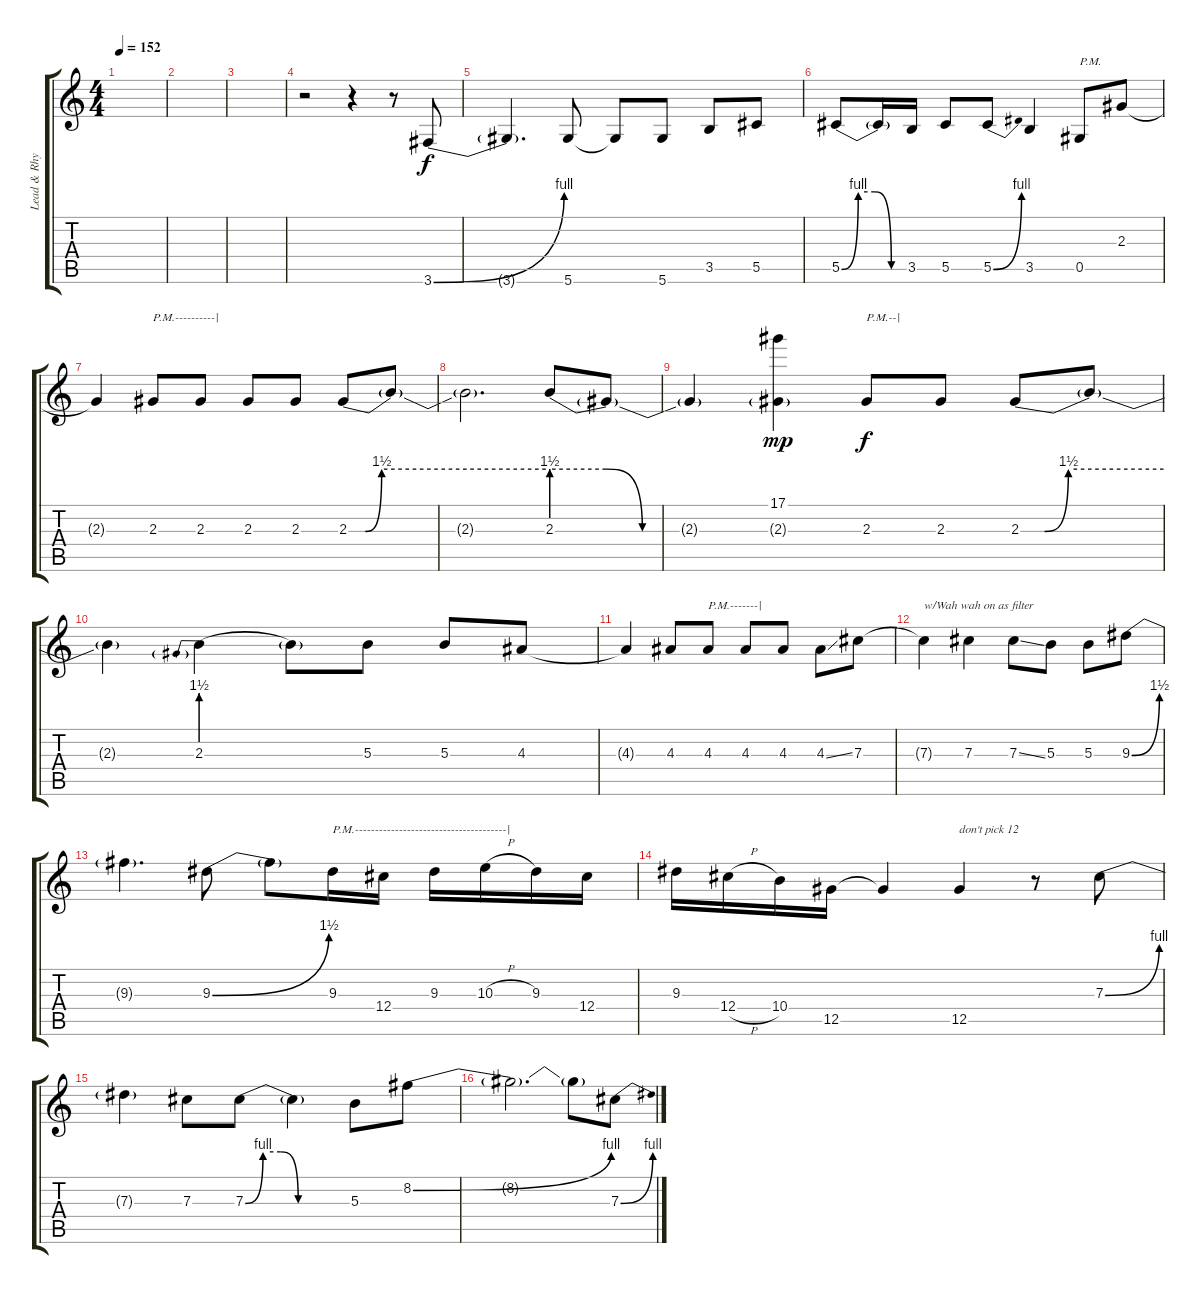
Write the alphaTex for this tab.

\track ("Lead & Rhythm Guitar - Slash" "Lead & Rhy") {instrument distortionguitar}
\staff {score tabs}
\tuning (Eb4 Bb3 Gb3 Db3 Ab2 Eb2) {hide}
\ts (4 4)
\tempo 152
\clef g2
\ks c
|
|
|
r.2 r.4 r.8 3.6{be (bend 0 0 60 4)}.8 |
3.6{t}.4{d} 5.6.8 5.6{t}.8 5.6.8 3.5.8 5.5.8 |
5.5{be (custom 0 0 15 4 30 4 45 0 60 0)}.8 5.5{t}.16 3.5.16 5.5.8 5.5{be (bend 0 0 60 4)}.8 3.5.4 0.5.8{txt "P.M."} 2.3.8 |
2.3{t}.4 2.3.8{txt "P.M.----------|"} 2.3.8 2.3.8 2.3.8 2.3{be (custom 0 0 5 0 10 6 60 6)}.8 2.3{t}.8 |
2.3{t}.2{d} 2.3{be (custom 0 6 15 6 25 0 60 0)}.8 2.3{t}.8 |
2.3{t}.4 (17.1 2.3{g}).4{dy mp} 2.3.8{txt "P.M.--|" dy f} 2.3.8 2.3{be (custom 0 0 10 0 20 6 60 6)}.8 2.3{t}.8 |
2.3{t}.4 2.3{be (prebend 0 6 60 6)}.4 2.3{t}.8 5.3.8 5.3.8 4.3.8 |
4.3{t}.4 4.3.8 4.3.8{txt "P.M.-------|"} 4.3.8 4.3.8 4.3{ss}.8 7.3.8 |
7.3{t}.4{txt "w/Wah wah on as filter"} 7.3.4 7.3{ss}.8 5.3.8 5.3.8 9.3{be (bend 0 0 60 6)}.8 |
9.3{t}.4{d} 9.3{be (bend 0 0 60 6)}.8 9.3{t}.8 9.3.16{txt "P.M.--------------------------------------|"} 12.4.16 9.3.16 10.3{h}.16 9.3.16 12.4.16 |
9.3.16 12.4{h}.16 10.4.16 12.5.16 12.5{t}.4 12.5.4{txt "don't pick 12"} r.8 7.3{be (bend 0 0 60 4)}.8 |
7.3{t}.4 7.3.8 7.3{be (custom 0 0 10 4 20 4 30 0 60 0)}.8 7.3{t}.4 5.3.8 8.2{be (bend 0 0 60 4)}.8 |
8.2{t}.2{d} 8.2{t}.8 7.3{be (bend 0 0 60 4)}.8
